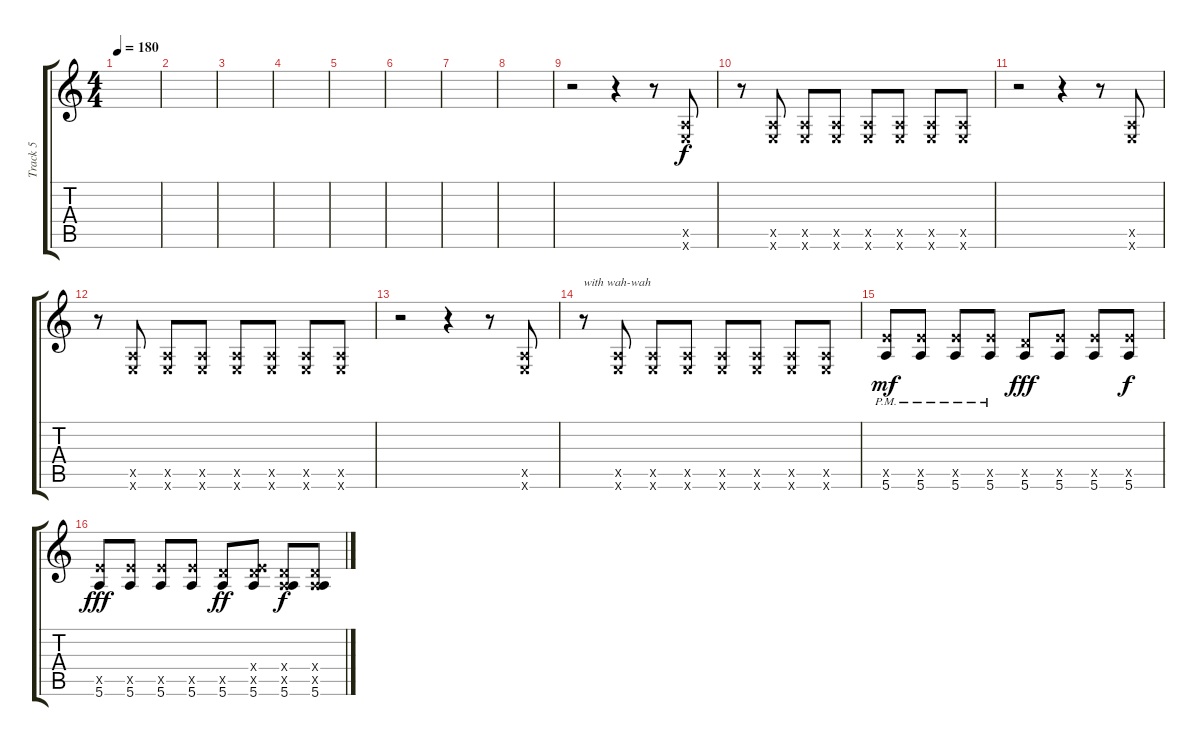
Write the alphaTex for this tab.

\track ("Track 5" "Track 5") {instrument overdrivenguitar}
\staff {score tabs}
\tuning (E4 B3 G3 D3 A2 E2) {hide}
\ts (4 4)
\tempo 180
\clef g2
\ks c
|
|
|
|
|
|
|
|
r.2 r.4 r.8 (0.5{x} 0.6{x}).8 |
r.8 (0.5{x} 0.6{x}).8 (0.5{x} 0.6{x}).8 (0.5{x} 0.6{x}).8 (0.5{x} 0.6{x}).8 (0.5{x} 0.6{x}).8 (0.5{x} 0.6{x}).8 (0.5{x} 0.6{x}).8 |
r.2 r.4 r.8 (0.5{x} 0.6{x}).8 |
r.8 (0.5{x} 0.6{x}).8 (0.5{x} 0.6{x}).8 (0.5{x} 0.6{x}).8 (0.5{x} 0.6{x}).8 (0.5{x} 0.6{x}).8 (0.5{x} 0.6{x}).8 (0.5{x} 0.6{x}).8 |
r.2 r.4 r.8 (0.5{x} 0.6{x}).8 |
r.8{txt "with wah-wah"} (0.5{x} 0.6{x}).8 (0.5{x} 0.6{x}).8 (0.5{x} 0.6{x}).8 (0.5{x} 0.6{x}).8 (0.5{x} 0.6{x}).8 (0.5{x} 0.6{x}).8 (0.5{x} 0.6{x}).8 |
(7.5{x} 5.6{pm}).8{dy mf} (7.5{x} 5.6{pm}).8 (7.5{x} 5.6{pm}).8 (7.5{x} 5.6{pm}).8 (5.5{x} 5.6).8{dy fff} (7.5{x} 5.6).8 (7.5{x} 5.6).8 (7.5{x} 5.6).8{dy f} |
(7.5{x} 5.6).8{dy fff} (7.5{x} 5.6).8 (7.5{x} 5.6).8 (7.5{x} 5.6).8 (5.5{x} 5.6).8{dy ff} (0.4{x} 7.5{x} 5.6).8 (0.4{x} 0.5{x} 5.6).8{dy f} (0.4{x} 0.5{x} 5.6).8
